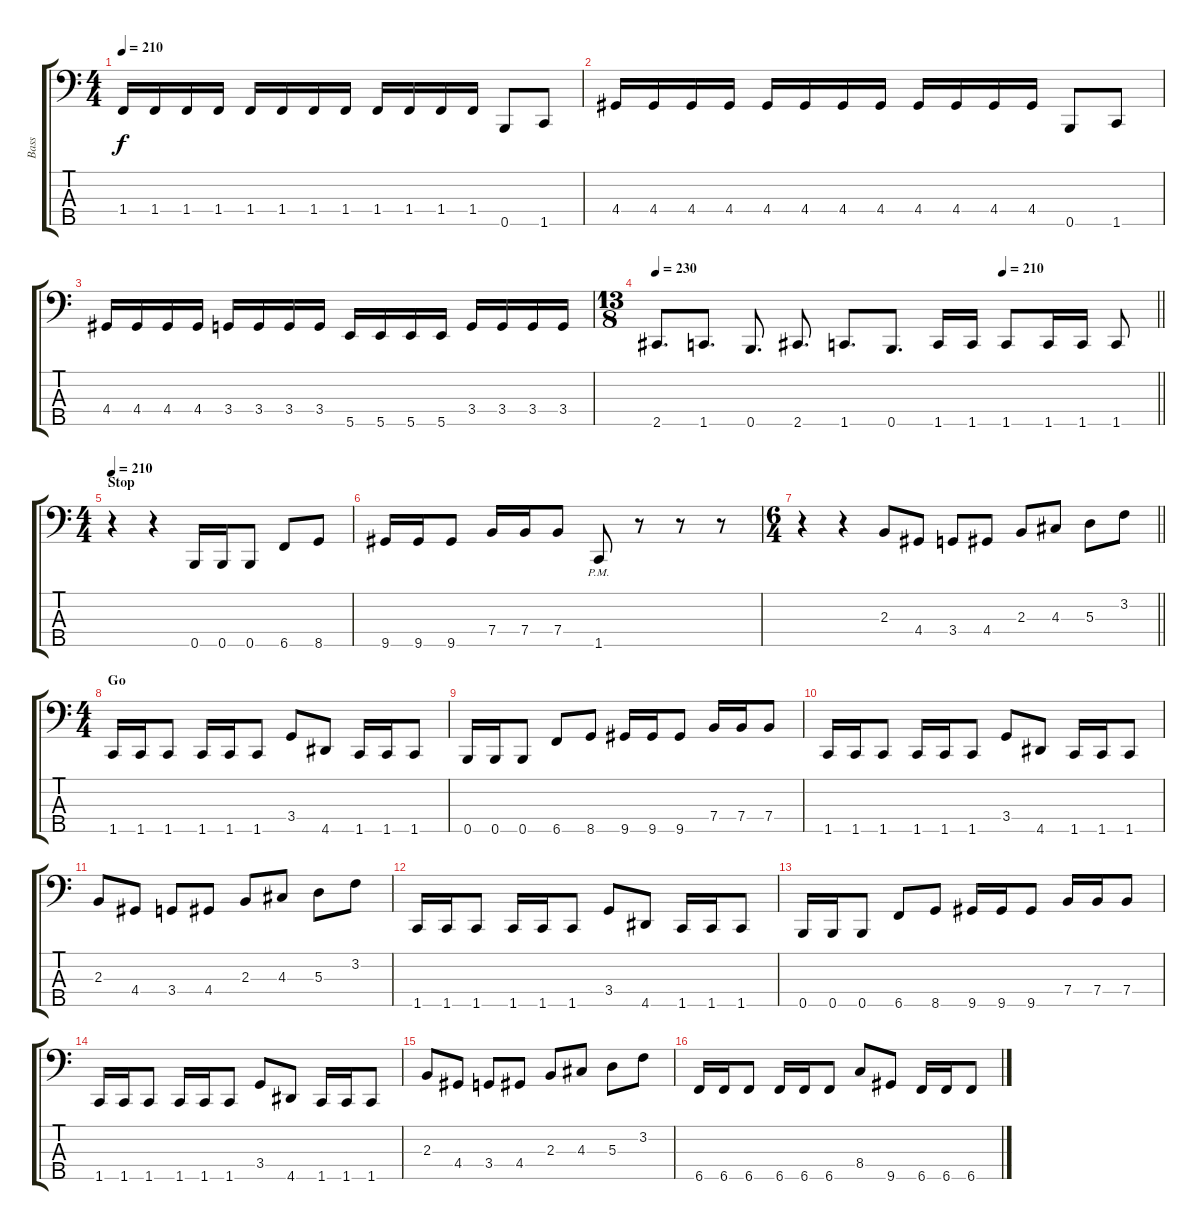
\track ("Bass" "Bass") {instrument electricbasspick}
\staff {score tabs}
\tuning (G2 D2 A1 E1 B0) {hide}
\ts (4 4)
\tempo 210
\clef f4
\ks c
1.4.16{dy f} 1.4.16 1.4.16 1.4.16 1.4.16 1.4.16 1.4.16 1.4.16 1.4.16 1.4.16 1.4.16 1.4.16 0.5.8 1.5.8 |
4.4.16 4.4.16 4.4.16 4.4.16 4.4.16 4.4.16 4.4.16 4.4.16 4.4.16 4.4.16 4.4.16 4.4.16 0.5.8 1.5.8 |
4.4.16 4.4.16 4.4.16 4.4.16 3.4.16 3.4.16 3.4.16 3.4.16 5.5.16 5.5.16 5.5.16 5.5.16 3.4.16 3.4.16 3.4.16 3.4.16 |
\ts (13 8)
\tempo 230
\tempo (210 0.6923076923076923)
\barLineRight lightlight
2.5.8{d} 1.5.8{d} 0.5.8{d} 2.5.8{d} 1.5.8{d} 0.5.8{d} 1.5.16 1.5.16 1.5.8 1.5.16 1.5.16 1.5.8 |
\ts (4 4)
\section ("" "Stop")
\tempo 210
r.4 r.4 0.5.16 0.5.16 0.5.8 6.5.8 8.5.8 |
9.5.16 9.5.16 9.5.8 7.4.16 7.4.16 7.4.8 1.5{pm}.8 r.8 r.8 r.8 |
\ts (6 4)
\barLineRight lightlight
r.4 r.4 2.3.8 4.4.8 3.4.8 4.4.8 2.3.8 4.3.8 5.3.8 3.2.8 |
\ts (4 4)
\section ("" "Go")
1.5.16 1.5.16 1.5.8 1.5.16 1.5.16 1.5.8 3.4.8 4.5.8 1.5.16 1.5.16 1.5.8 |
0.5.16 0.5.16 0.5.8 6.5.8 8.5.8 9.5.16 9.5.16 9.5.8 7.4.16 7.4.16 7.4.8 |
1.5.16 1.5.16 1.5.8 1.5.16 1.5.16 1.5.8 3.4.8 4.5.8 1.5.16 1.5.16 1.5.8 |
2.3.8 4.4.8 3.4.8 4.4.8 2.3.8 4.3.8 5.3.8 3.2.8 |
1.5.16 1.5.16 1.5.8 1.5.16 1.5.16 1.5.8 3.4.8 4.5.8 1.5.16 1.5.16 1.5.8 |
0.5.16 0.5.16 0.5.8 6.5.8 8.5.8 9.5.16 9.5.16 9.5.8 7.4.16 7.4.16 7.4.8 |
1.5.16 1.5.16 1.5.8 1.5.16 1.5.16 1.5.8 3.4.8 4.5.8 1.5.16 1.5.16 1.5.8 |
2.3.8 4.4.8 3.4.8 4.4.8 2.3.8 4.3.8 5.3.8 3.2.8 |
6.5.16 6.5.16 6.5.8 6.5.16 6.5.16 6.5.8 8.4.8 9.5.8 6.5.16 6.5.16 6.5.8
